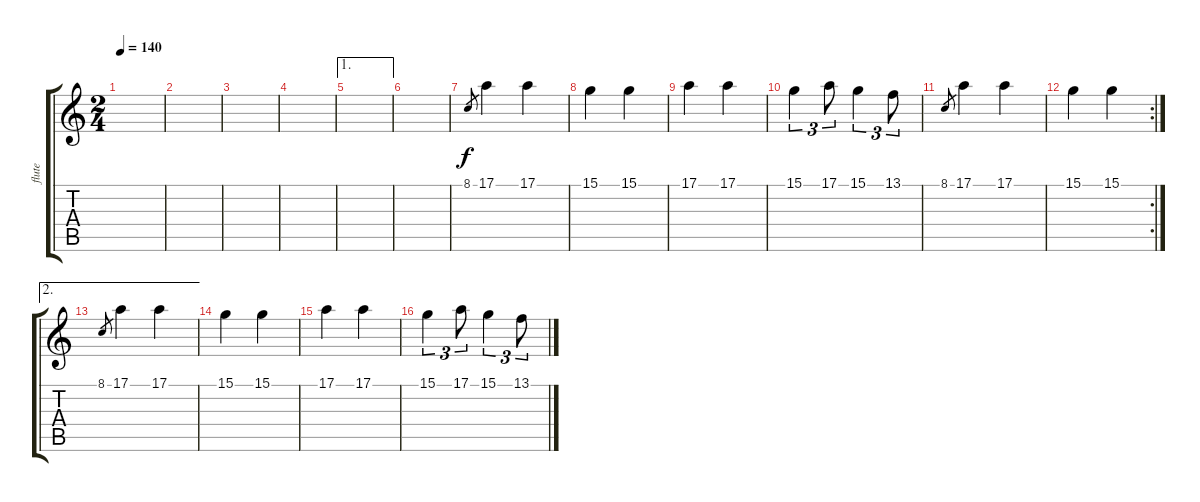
\track ("flute" "flute") {instrument piccolo}
\staff {score tabs}
\tuning (E4 B3 G3 D3 A2 E2) {hide}
\ts (2 4)
\tempo 140
\clef g2
\ks c
|
|
|
|
\ae 1
|
|
8.1.8{gr} 17.1.4 17.1.4 |
15.1.4 15.1.4 |
17.1.4 17.1.4 |
15.1.4{tu (3 2)} 17.1.8{tu (3 2)} 15.1.4{tu (3 2)} 13.1.8{tu (3 2)} |
8.1.8{gr} 17.1.4 17.1.4 |
\rc 2
15.1.4 15.1.4 |
\ae 2
8.1.8{gr} 17.1.4 17.1.4 |
15.1.4 15.1.4 |
17.1.4 17.1.4 |
15.1.4{tu (3 2)} 17.1.8{tu (3 2)} 15.1.4{tu (3 2)} 13.1.8{tu (3 2)}
